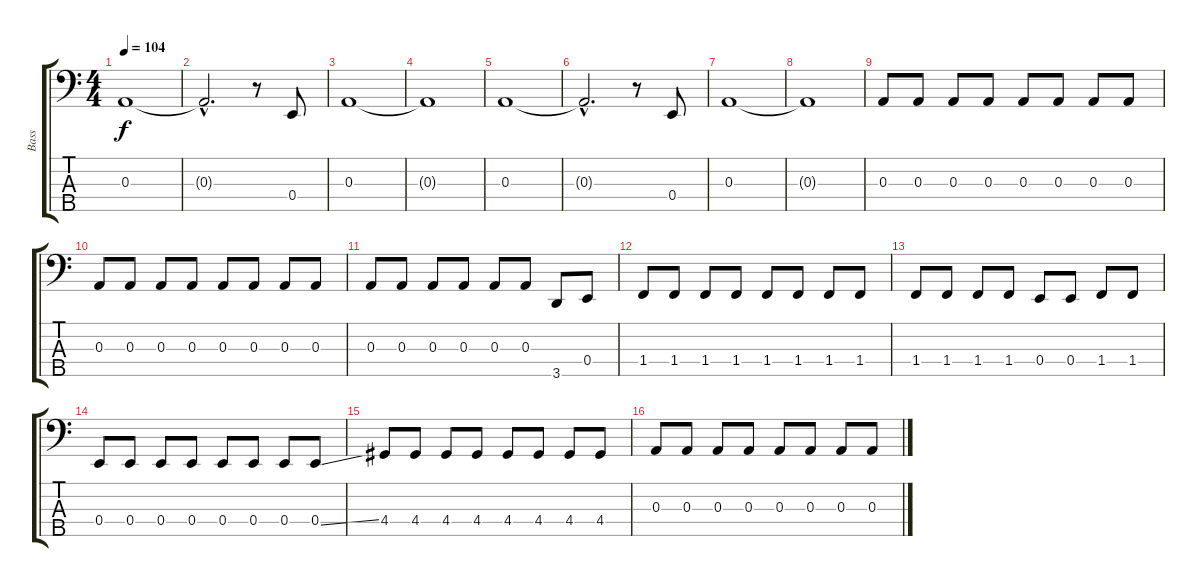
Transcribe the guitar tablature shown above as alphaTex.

\track ("Bass" "Bass") {instrument electricbassfinger}
\staff {score tabs}
\tuning (G2 D2 A1 E1 B0) {hide}
\ts (4 4)
\tempo 104
\clef f4
\ks c
0.3.1{dy f instrument electricbassfinger} |
0.3{hac t}.2{d} r.8 0.4.8 |
0.3.1 |
0.3{t}.1 |
0.3.1 |
0.3{hac t}.2{d} r.8 0.4.8 |
0.3.1 |
0.3{t}.1 |
0.3.8 0.3.8 0.3.8 0.3.8 0.3.8 0.3.8 0.3.8 0.3.8 |
0.3.8 0.3.8 0.3.8 0.3.8 0.3.8 0.3.8 0.3.8 0.3.8 |
0.3.8 0.3.8 0.3.8 0.3.8 0.3.8 0.3.8 3.5.8 0.4.8 |
1.4.8 1.4.8 1.4.8 1.4.8 1.4.8 1.4.8 1.4.8 1.4.8 |
1.4.8 1.4.8 1.4.8 1.4.8 0.4.8 0.4.8 1.4.8 1.4.8 |
0.4.8 0.4.8 0.4.8 0.4.8 0.4.8 0.4.8 0.4.8 0.4{ss}.8 |
4.4.8 4.4.8 4.4.8 4.4.8 4.4.8 4.4.8 4.4.8 4.4.8 |
0.3.8 0.3.8 0.3.8 0.3.8 0.3.8 0.3.8 0.3.8 0.3.8
